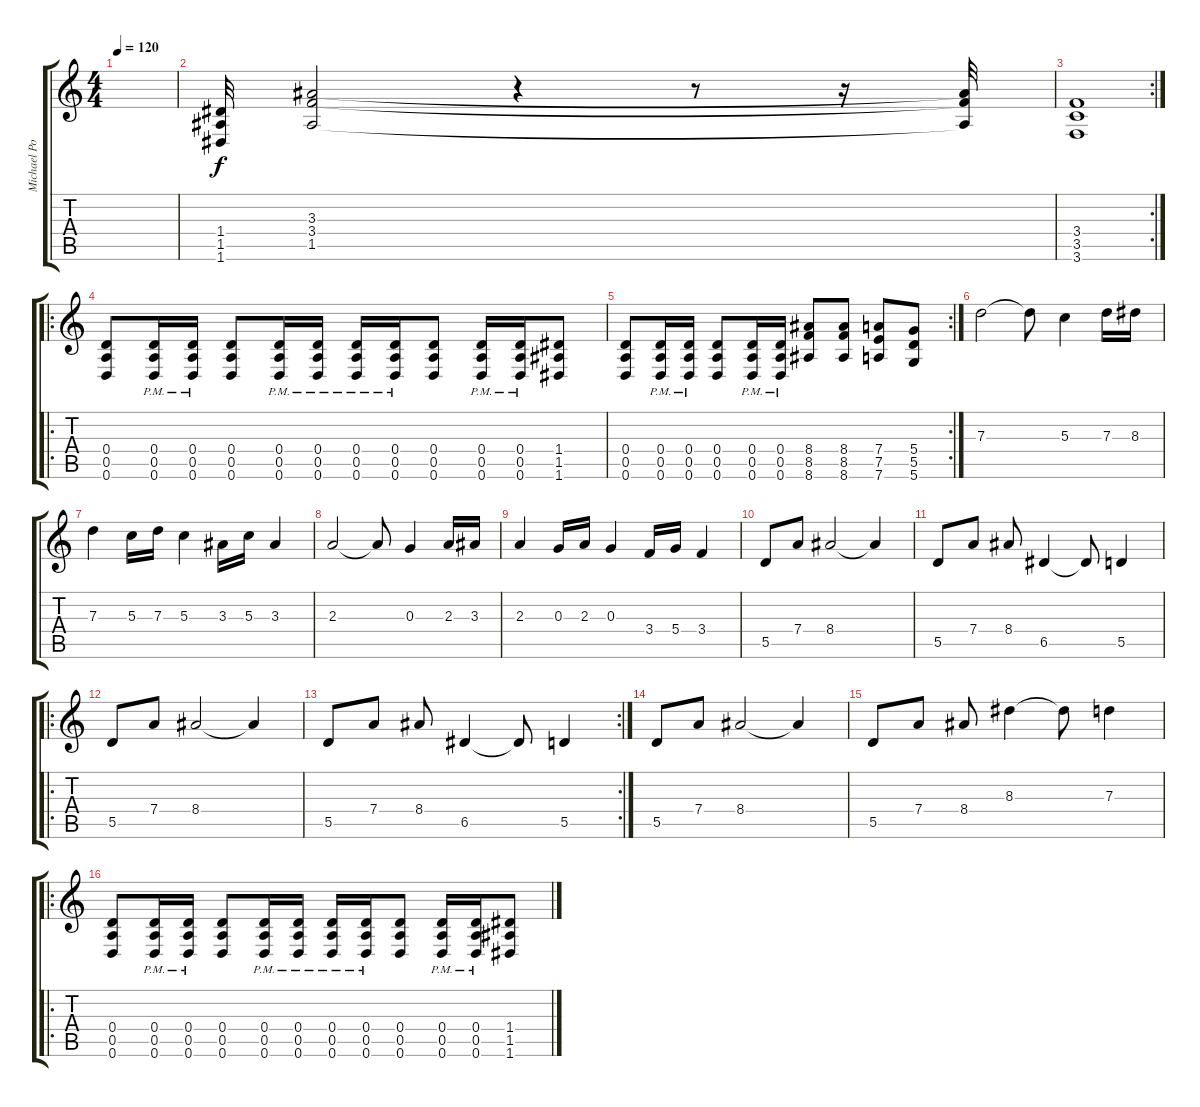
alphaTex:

\track ("Michael Poulsen (1 guitar)" "Michael Po") {instrument acousticguitarsteel}
\staff {score tabs}
\tuning (E4 B3 G3 D3 A2 D2) {hide}
\ts (4 4)
\tempo 120
\clef g2
\ks c
|
(1.4{t} 1.5{t} 1.6{t}).32 (3.3 3.4 1.5).2 r.4 r.8 r.16 (3.3{t} 3.4{t} 1.5{t}).32 |
\rc 2
(3.4 3.5 3.6).1 |
\ro
(0.4 0.5 0.6).8 (0.4{pm} 0.5{pm} 0.6{pm}).16 (0.4{pm} 0.5{pm} 0.6{pm}).16 (0.4 0.5 0.6).8 (0.4{pm} 0.5{pm} 0.6{pm}).16 (0.4{pm} 0.5{pm} 0.6{pm}).16 (0.4{pm} 0.5{pm} 0.6{pm}).16 (0.4{pm} 0.5{pm} 0.6{pm}).16 (0.4 0.5 0.6).8 (0.4{pm} 0.5{pm} 0.6{pm}).16 (0.4{pm} 0.5{pm} 0.6{pm}).16 (1.4 1.5 1.6).8 |
\rc 2
(0.4 0.5 0.6).8 (0.4{pm} 0.5{pm} 0.6{pm}).16 (0.4{pm} 0.5{pm} 0.6{pm}).16 (0.4 0.5 0.6).8 (0.4{pm} 0.5{pm} 0.6{pm}).16 (0.4{pm} 0.5{pm} 0.6{pm}).16 (8.4 8.5 8.6).8 (8.4 8.5 8.6).8 (7.4 7.5 7.6).8 (5.4 5.5 5.6).8 |
7.3.2 7.3{t}.8 5.3.4 7.3.16 8.3.16 |
7.3.4 5.3.16 7.3.16 5.3.4 3.3.16 5.3.16 3.3.4 |
2.3.2 2.3{t}.8 0.3.4 2.3.16 3.3.16 |
2.3.4 0.3.16 2.3.16 0.3.4 3.4.16 5.4.16 3.4.4 |
5.5.8 7.4.8 8.4.2 8.4{t}.4 |
5.5.8 7.4.8 8.4.8 6.5.4 6.5{t}.8 5.5.4 |
\ro
5.5.8 7.4.8 8.4.2 8.4{t}.4 |
\rc 2
5.5.8 7.4.8 8.4.8 6.5.4 6.5{t}.8 5.5.4 |
5.5.8 7.4.8 8.4.2 8.4{t}.4 |
5.5.8 7.4.8 8.4.8 8.3.4 8.3{t}.8 7.3.4 |
\ro
(0.4 0.5 0.6).8 (0.4{pm} 0.5{pm} 0.6{pm}).16 (0.4{pm} 0.5{pm} 0.6{pm}).16 (0.4 0.5 0.6).8 (0.4{pm} 0.5{pm} 0.6{pm}).16 (0.4{pm} 0.5{pm} 0.6{pm}).16 (0.4{pm} 0.5{pm} 0.6{pm}).16 (0.4{pm} 0.5{pm} 0.6{pm}).16 (0.4 0.5 0.6).8 (0.4{pm} 0.5{pm} 0.6{pm}).16 (0.4{pm} 0.5{pm} 0.6{pm}).16 (1.4 1.5 1.6).8
